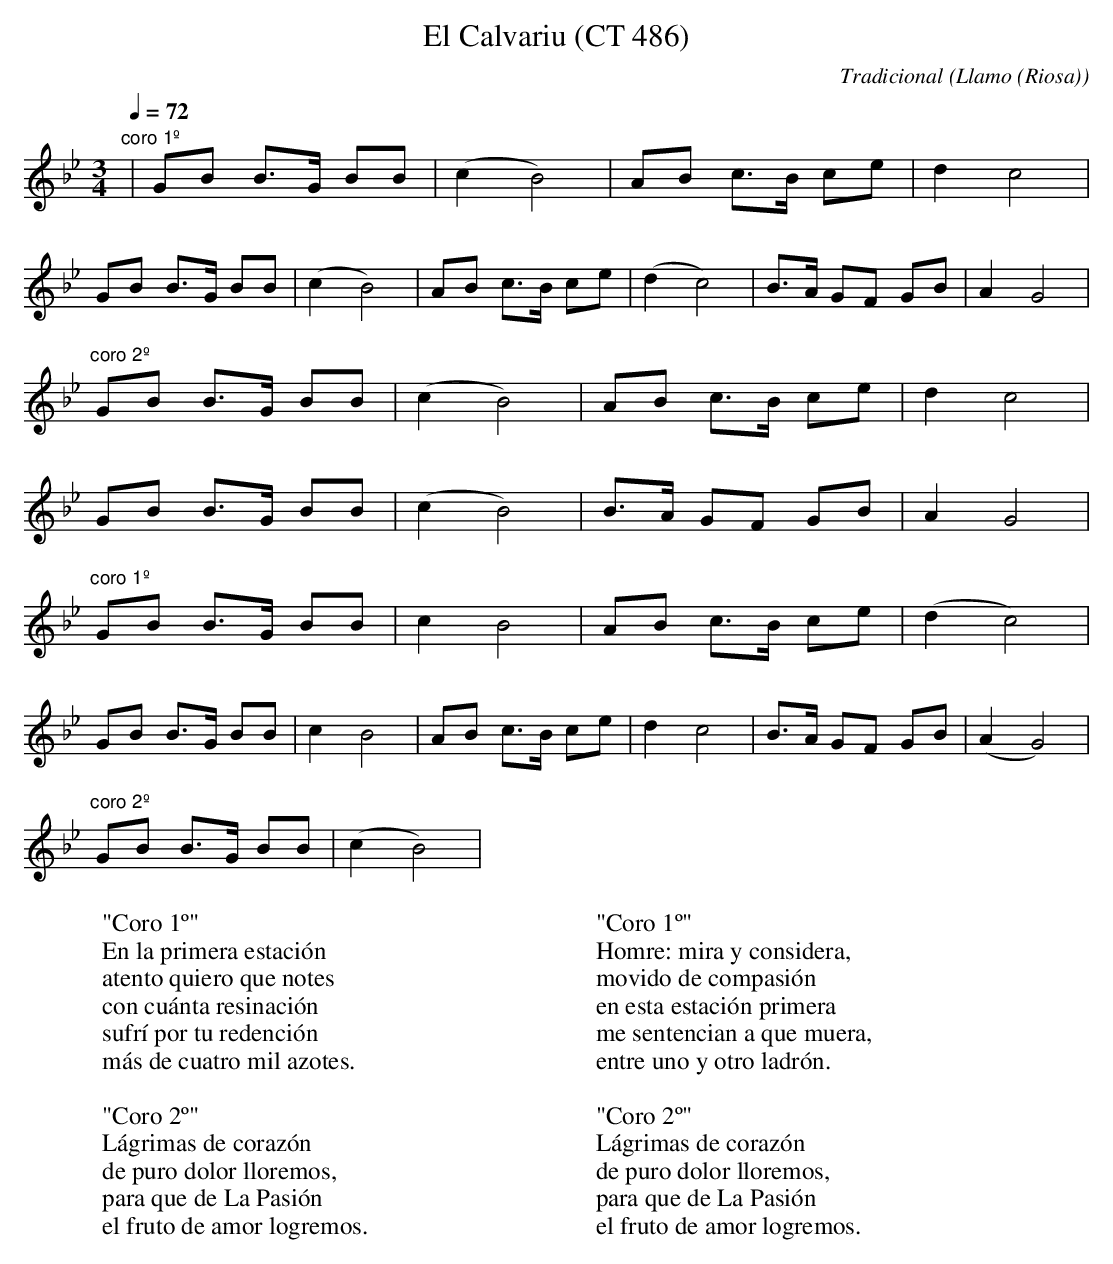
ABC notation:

X:1
T:El Calvariu (CT 486)
C:Tradicional
O:Llamo (Riosa)
M:3/4
L:1/8
Q:1/4=72
K:Gm
"coro 1º"
|GB B>G BB|(c2 B4)|AB c>B ce|d2 c4|
GB B>G BB|(c2 B4)|AB c>B ce|(d2 c4)|B>A GF GB|A2 G4|
"coro 2º"
GB B>G BB|(c2 B4)|AB c>B ce|d2 c4|
GB B>G BB|(c2 B4)|B>A GF GB|A2 G4|
"coro 1º"
GB B>G BB|c2 B4|AB c>B ce|(d2 c4)|
GB B>G BB|c2 B4|AB c>B ce|d2 c4|B>A GF GB|(A2 G4)|
"coro 2º"
GB B>G BB|(c2 B4)|
W:"Coro 1º"
W:En la primera estación
W:atento quiero que notes
W:con cuánta resinación
W:sufrí por tu redención
W:más de cuatro mil azotes.
W:
W:"Coro 2º"
W:Lágrimas de corazón
W:de puro dolor lloremos,
W:para que de La Pasión
W:el fruto de amor logremos.
W:
W:"Coro 1º"
W:Homre: mira y considera,
W:movido de compasión
W:en esta estación primera
W:me sentencian a que muera,
W:entre uno y otro ladrón.
W:
W:"Coro 2º"
W:Lágrimas de corazón
W:de puro dolor lloremos,
W:para que de La Pasión
W:el fruto de amor logremos.
W:
